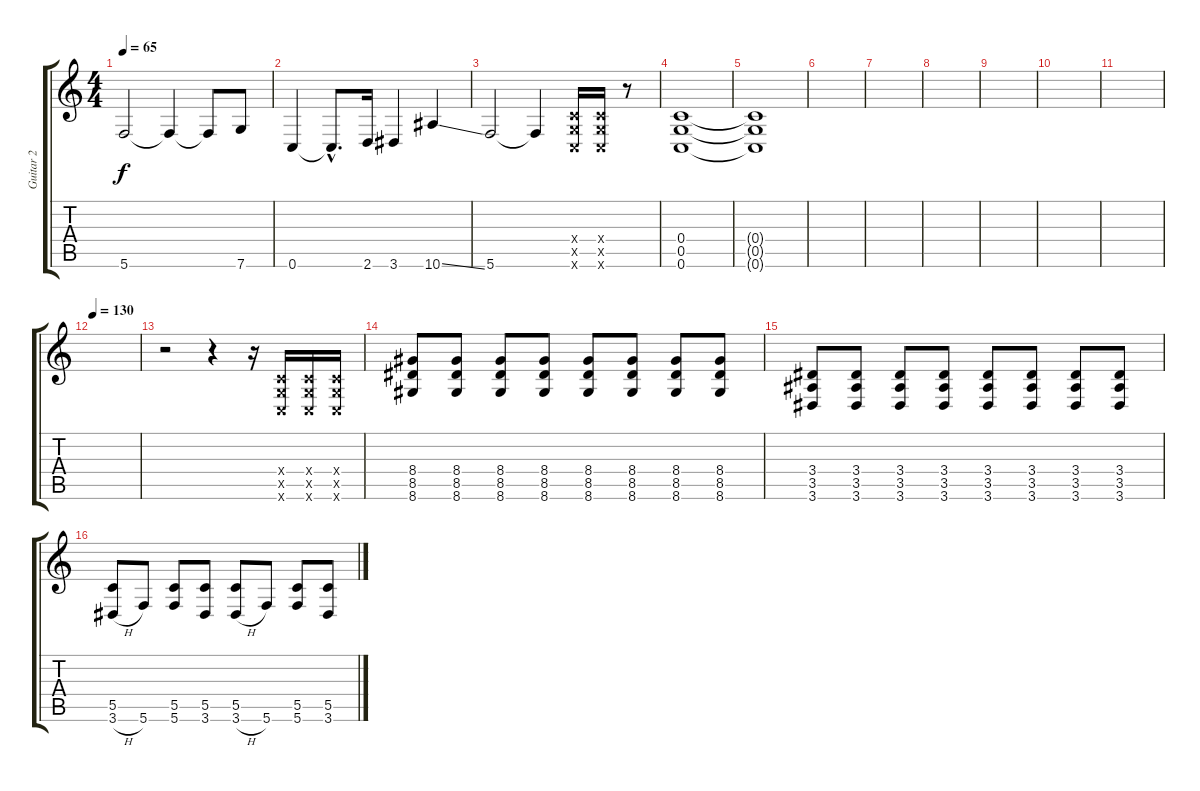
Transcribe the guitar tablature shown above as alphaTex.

\track ("Guitar 2" "Guitar 2") {instrument distortionguitar}
\staff {score tabs}
\tuning (D4 A3 F3 C3 G2 C2) {hide}
\ts (4 4)
\tempo 65
\clef g2
\ks c
5.6.2{dy f} 5.6{t}.4 5.6{t}.8 7.6.8 |
0.6.4 0.6{hac t}.8{d} 2.6.16 3.6.4 10.6{ss}.4 |
5.6.2 5.6{t}.4 (0.4{x} 0.5{x} 0.6{x}).16 (0.4{x} 0.5{x} 0.6{x}).16 r.8 |
(0.4 0.5 0.6).1{volume 0} |
(0.4{t} 0.5{t} 0.6{t}).1 |
|
|
|
|
|
|
\tempo 130
|
r.2 r.4 r.16 (0.4{x} 0.5{x} 0.6{x}).16 (0.4{x} 0.5{x} 0.6{x}).16 (0.4{x} 0.5{x} 0.6{x}).16 |
(8.4 8.5 8.6).8 (8.4 8.5 8.6).8 (8.4 8.5 8.6).8 (8.4 8.5 8.6).8 (8.4 8.5 8.6).8 (8.4 8.5 8.6).8 (8.4 8.5 8.6).8 (8.4 8.5 8.6).8 |
(3.4 3.5 3.6).8 (3.4 3.5 3.6).8 (3.4 3.5 3.6).8 (3.4 3.5 3.6).8 (3.4 3.5 3.6).8 (3.4 3.5 3.6).8 (3.4 3.5 3.6).8 (3.4 3.5 3.6).8 |
(5.5 3.6{h}).8 5.6.8 (5.5 5.6).8 (5.5 3.6).8 (5.5 3.6{h}).8 5.6.8 (5.5 5.6).8 (5.5 3.6).8
